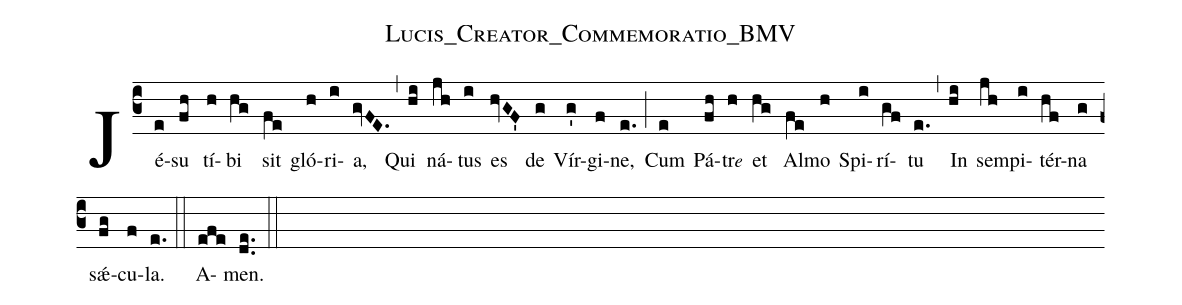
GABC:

name:Lucis_Creator_Commemoratio_BMV;
%%
Jé(e)su (fh) tí(h)bi(hg) sit(fe) gló(h)ri(i)a,(gvFE.) (,) Qui(hi) ná(jh)tus(i) es(hvGF') de(g) Vír(g')gi(f)ne,(e.) (;) Cum(e) Pá(fh)tr<e>e</e>(h) et(hg) Al(fe)mo(h) Spi(i)rí(gV!f)tu(e.) (,) In(hi) sem(jh)pi(i)tér(hf)na(g)  sǽ(fg)cu(f)la.(e.) (::) A(efe)men.(de..) (::)
